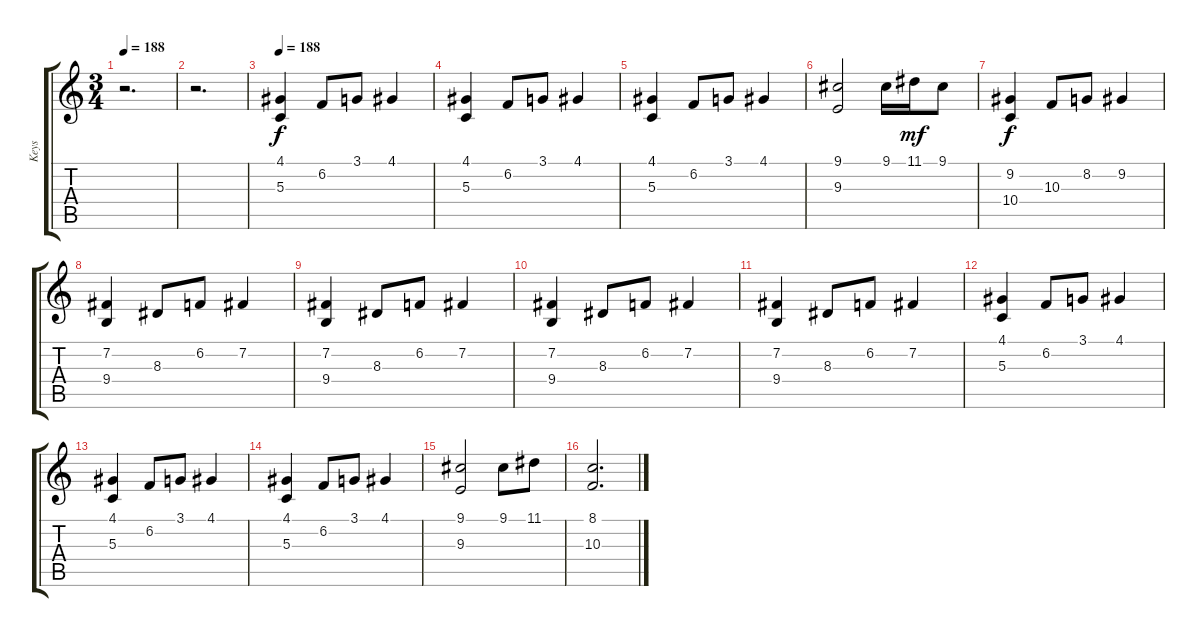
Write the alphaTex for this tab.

\track ("Keys" "Keys") {instrument fx8scifi}
\staff {score tabs}
\tuning (E4 B3 G3 D3 A2 E2) {hide}
\ts (3 4)
\tempo 188
\clef g2
\ks c
r.2{d dy f} |
r.2{d} |
\tempo 188
(4.1 5.3).4{volume 13 instrument acousticgrandpiano} 6.2.8 3.1.8 4.1.4 |
(4.1 5.3).4 6.2.8 3.1.8 4.1.4 |
(4.1 5.3).4 6.2.8 3.1.8 4.1.4 |
(9.1 9.3).2 9.1.16 11.1.16{dy mf} 9.1.8 |
(9.2 10.4).4{dy f} 10.3.8 8.2.8 9.2.4 |
(7.2 9.4).4 8.3.8 6.2.8 7.2.4 |
(7.2 9.4).4 8.3.8 6.2.8 7.2.4 |
(7.2 9.4).4 8.3.8 6.2.8 7.2.4 |
(7.2 9.4).4 8.3.8 6.2.8 7.2.4 |
(4.1 5.3).4 6.2.8 3.1.8 4.1.4 |
(4.1 5.3).4 6.2.8 3.1.8 4.1.4 |
(4.1 5.3).4 6.2.8 3.1.8 4.1.4 |
(9.1 9.3).2 9.1.8 11.1.8 |
(8.1 10.3).2{d}
